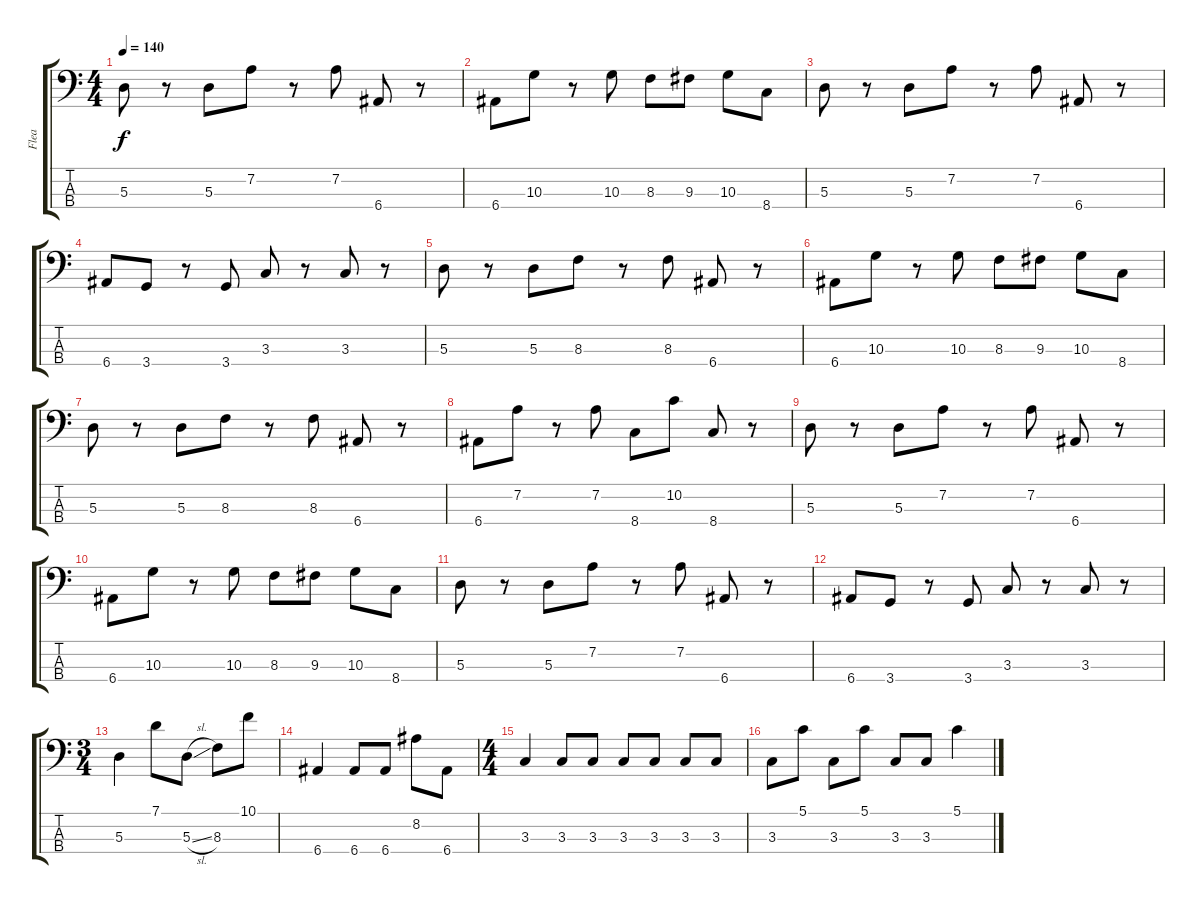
\track ("Flea" "Flea") {instrument electricbassfinger}
\staff {score tabs}
\tuning (G2 D2 A1 E1) {hide}
\ts (4 4)
\tempo 140
\clef f4
\ks c
5.3.8{dy f} r.8 5.3.8 7.2.8 r.8 7.2.8 6.4.8 r.8 |
6.4.8 10.3.8 r.8 10.3.8 8.3.8 9.3.8 10.3.8 8.4.8 |
5.3.8 r.8 5.3.8 7.2.8 r.8 7.2.8 6.4.8 r.8 |
6.4.8 3.4.8 r.8 3.4.8 3.3.8 r.8 3.3.8 r.8 |
5.3.8 r.8 5.3.8 8.3.8 r.8 8.3.8 6.4.8 r.8 |
6.4.8 10.3.8 r.8 10.3.8 8.3.8 9.3.8 10.3.8 8.4.8 |
5.3.8 r.8 5.3.8 8.3.8 r.8 8.3.8 6.4.8 r.8 |
6.4.8 7.2.8 r.8 7.2.8 8.4.8 10.2.8 8.4.8 r.8 |
5.3.8 r.8 5.3.8 7.2.8 r.8 7.2.8 6.4.8 r.8 |
6.4.8 10.3.8 r.8 10.3.8 8.3.8 9.3.8 10.3.8 8.4.8 |
5.3.8 r.8 5.3.8 7.2.8 r.8 7.2.8 6.4.8 r.8 |
6.4.8 3.4.8 r.8 3.4.8 3.3.8 r.8 3.3.8 r.8 |
\ts (3 4)
5.3.4 7.1.8 5.3{sl}.8 8.3.8 10.1.8 |
6.4.4 6.4.8 6.4.8 8.2.8 6.4.8 |
\ts (4 4)
3.3.4 3.3.8 3.3.8 3.3.8 3.3.8 3.3.8 3.3.8 |
3.3.8 5.1.8 3.3.8 5.1.8 3.3.8 3.3.8 5.1.4
